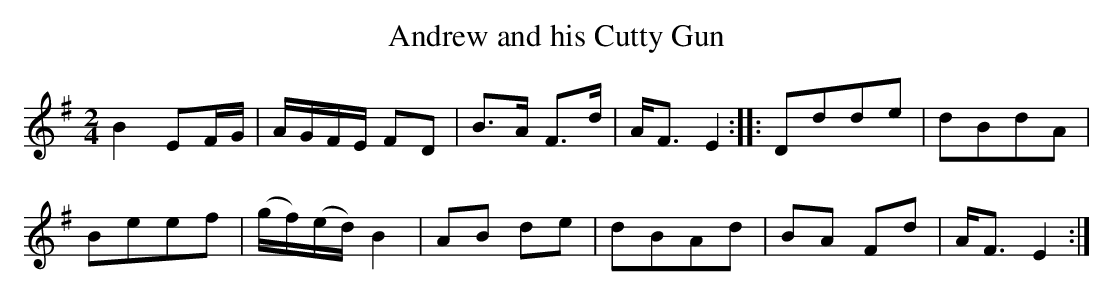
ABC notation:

X:1
T:Andrew and his Cutty Gun
M:2/4
K:E minor
B4 E2FG| AGFE F2D2| B3A F3d| AF3 E4 ::\
D2d2d2e2| d2B2d2A2|
B2e2e2f2| (gf)(ed) B4| \
A2B2 d2e2| d2B2A2d2| B2A2 F2d2| AF3 E4:|
